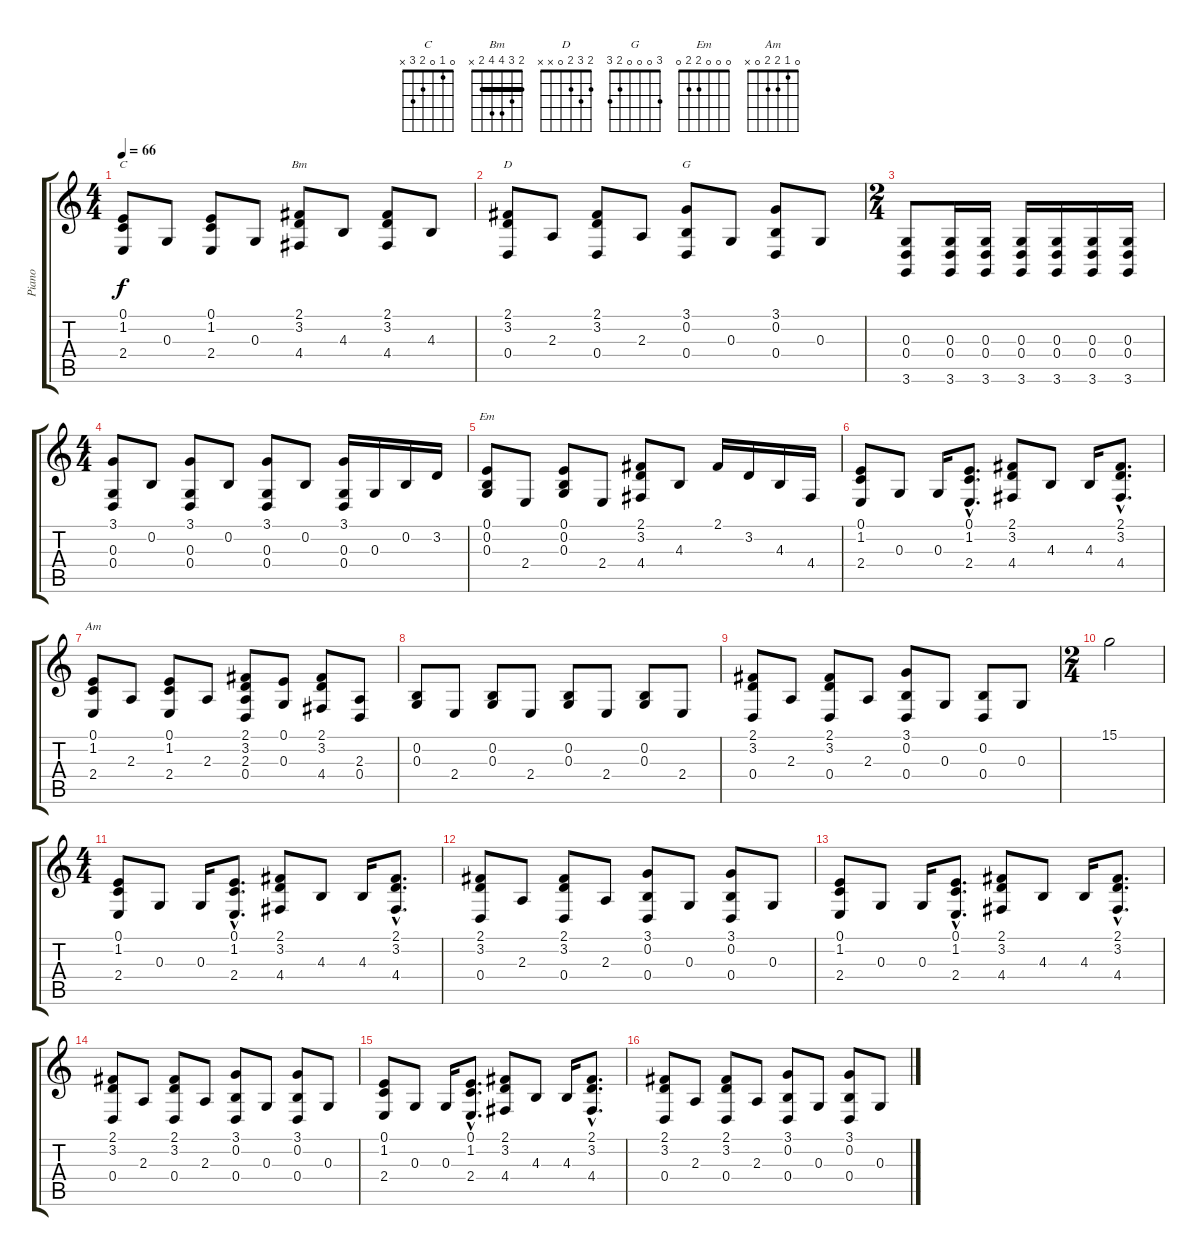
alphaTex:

\track ("Piano" "Piano") {instrument acousticgrandpiano}
\staff {score tabs}
\tuning (E4 B3 G3 D3 A2 E2) {hide}
\chord ("C" 0 1 0 2 3 x)
\chord ("Bm" 2 3 4 4 2 x) {barre 2}
\chord ("D" 2 3 2 0 x x)
\chord ("G" 3 0 0 0 2 3)
\chord ("Em" 0 0 0 2 2 0)
\chord ("Am" 0 1 2 2 0 x)
\ts (4 4)
\tempo 66
\clef g2
\ks c
(0.1 1.2 2.4).8{ch "C" dy f} 0.3.8 (0.1 1.2 2.4).8 0.3.8 (2.1 3.2 4.4).8{ch "Bm"} 4.3.8 (2.1 3.2 4.4).8 4.3.8 |
(2.1 3.2 0.4).8{ch "D"} 2.3.8 (2.1 3.2 0.4).8 2.3.8 (3.1 0.2 0.4).8{ch "G"} 0.3.8 (3.1 0.2 0.4).8 0.3.8 |
\ts (2 4)
(0.3 0.4 3.6).8 (0.3 0.4 3.6).16 (0.3 0.4 3.6).16 (0.3 0.4 3.6).16 (0.3 0.4 3.6).16 (0.3 0.4 3.6).16 (0.3 0.4 3.6).16 |
\ts (4 4)
(3.1 0.3 0.4).8 0.2.8 (3.1 0.3 0.4).8 0.2.8 (3.1 0.3 0.4).8 0.2.8 (3.1 0.3 0.4).16 0.3.16 0.2.16 3.2.16 |
(0.1 0.2 0.3).8{ch "Em"} 2.4.8 (0.1 0.2 0.3).8 2.4.8 (2.1 3.2 4.4).8 4.3.8 2.1.16 3.2.16 4.3.16 4.4.16 |
(0.1 1.2 2.4).8 0.3.8 0.3.16 (0.1{hac} 1.2{hac} 2.4{hac}).8{d} (2.1 3.2 4.4).8 4.3.8 4.3.16 (2.1{hac} 3.2{hac} 4.4{hac}).8{d} |
(0.1 1.2 2.4).8{ch "Am"} 2.3.8 (0.1 1.2 2.4).8 2.3.8 (2.1 3.2 2.3 0.4).8 (0.1 0.3).8 (2.1 3.2 4.4).8 (2.3 0.4).8 |
(0.2 0.3).8 2.4.8 (0.2 0.3).8 2.4.8 (0.2 0.3).8 2.4.8 (0.2 0.3).8 2.4.8 |
(2.1 3.2 0.4).8 2.3.8 (2.1 3.2 0.4).8 2.3.8 (3.1 0.2 0.4).8 0.3.8 (0.2 0.4).8 0.3.8 |
\ts (2 4)
15.1.2 |
\ts (4 4)
(0.1 1.2 2.4).8 0.3.8 0.3.16 (0.1{hac} 1.2{hac} 2.4{hac}).8{d} (2.1 3.2 4.4).8 4.3.8 4.3.16 (2.1{hac} 3.2{hac} 4.4{hac}).8{d} |
(2.1 3.2 0.4).8 2.3.8 (2.1 3.2 0.4).8 2.3.8 (3.1 0.2 0.4).8 0.3.8 (3.1 0.2 0.4).8 0.3.8 |
(0.1 1.2 2.4).8 0.3.8 0.3.16 (0.1{hac} 1.2{hac} 2.4{hac}).8{d} (2.1 3.2 4.4).8 4.3.8 4.3.16 (2.1{hac} 3.2{hac} 4.4{hac}).8{d} |
(2.1 3.2 0.4).8 2.3.8 (2.1 3.2 0.4).8 2.3.8 (3.1 0.2 0.4).8 0.3.8 (3.1 0.2 0.4).8 0.3.8 |
(0.1 1.2 2.4).8 0.3.8 0.3.16 (0.1{hac} 1.2{hac} 2.4{hac}).8{d} (2.1 3.2 4.4).8 4.3.8 4.3.16 (2.1{hac} 3.2{hac} 4.4{hac}).8{d} |
(2.1 3.2 0.4).8 2.3.8 (2.1 3.2 0.4).8 2.3.8 (3.1 0.2 0.4).8 0.3.8 (3.1 0.2 0.4).8 0.3.8
